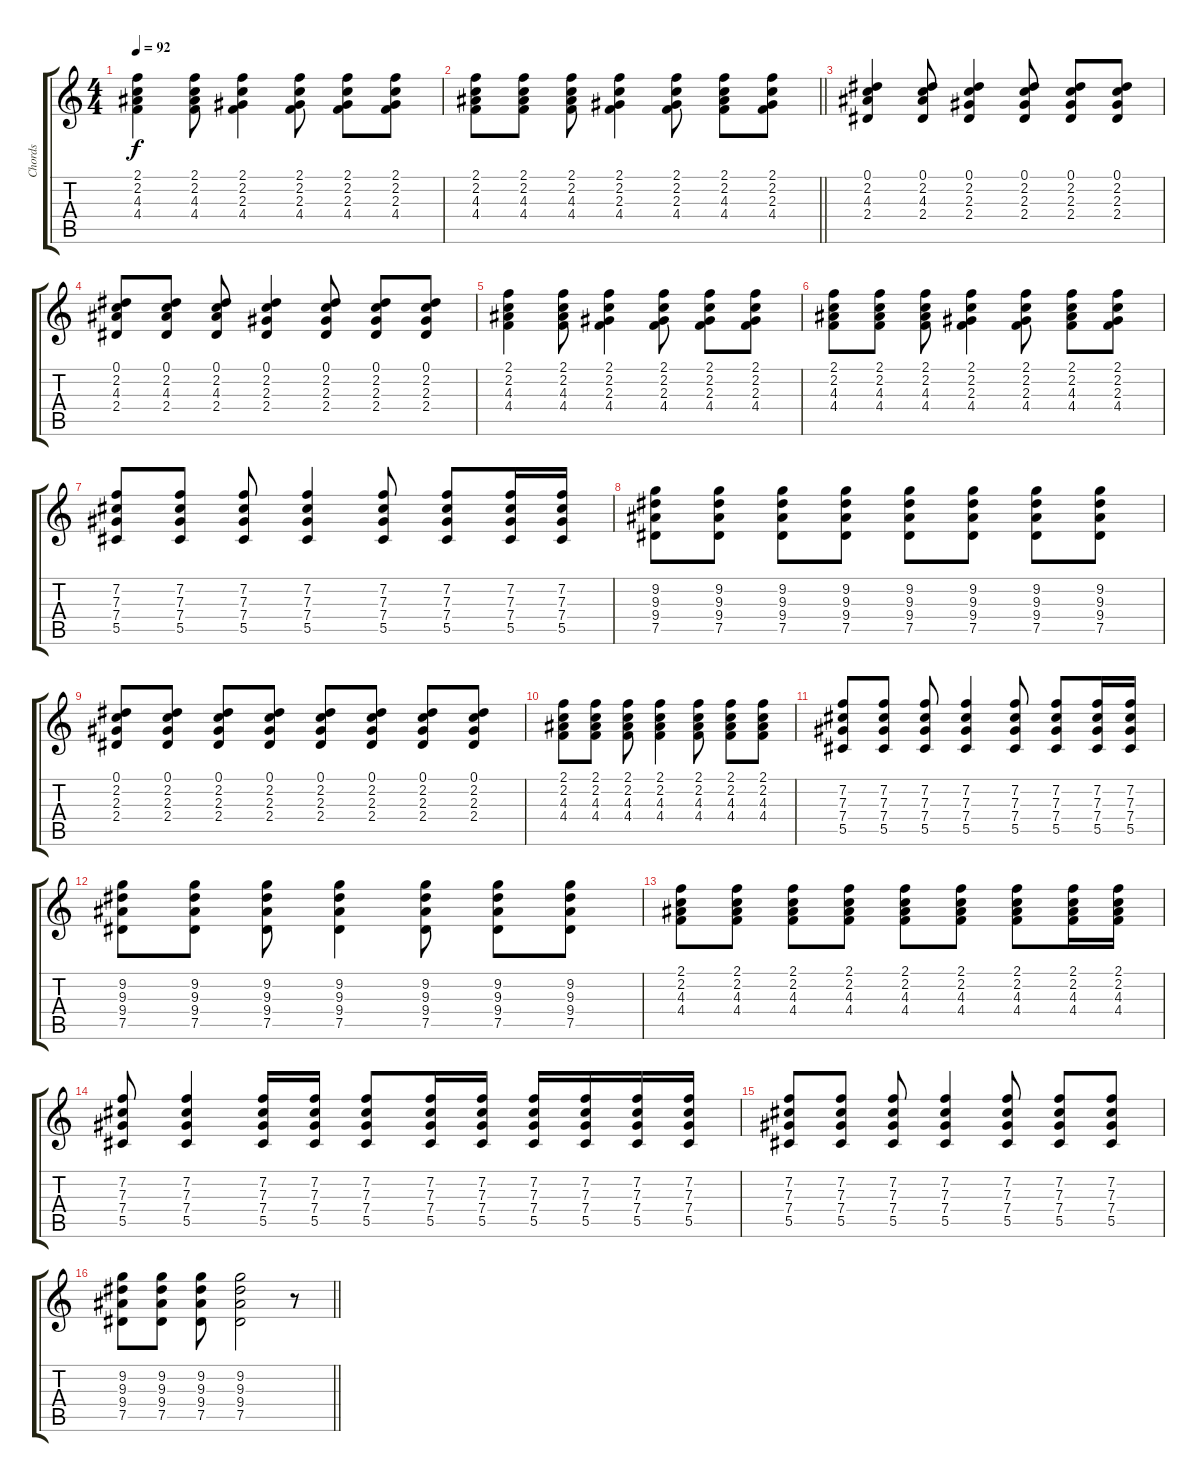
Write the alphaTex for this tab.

\track ("Chords" "Chords") {instrument acousticguitarsteel}
\staff {score tabs}
\tuning (Eb4 Bb3 Gb3 Db3 Ab2 Eb2) {hide}
\ts (4 4)
\tempo 92
\clef g2
\ks c
(2.1 2.2 4.3 4.4).4{dy f} (2.1 2.2 4.3 4.4).8 (2.1 2.2 2.3 4.4).4 (2.1 2.2 2.3 4.4).8 (2.1 2.2 2.3 4.4).8 (2.1 2.2 2.3 4.4).8 |
\barLineRight lightlight
(2.1 2.2 4.3 4.4).8 (2.1 2.2 4.3 4.4).8 (2.1 2.2 4.3 4.4).8 (2.1 2.2 2.3 4.4).4 (2.1 2.2 2.3 4.4).8 (2.1 2.2 4.3 4.4).8 (2.1 2.2 2.3 4.4).8 |
(0.1 2.2 4.3 2.4).4 (0.1 2.2 4.3 2.4).8 (0.1 2.2 2.3 2.4).4 (0.1 2.2 2.3 2.4).8 (0.1 2.2 2.3 2.4).8 (0.1 2.2 2.3 2.4).8 |
(0.1 2.2 4.3 2.4).8 (0.1 2.2 4.3 2.4).8 (0.1 2.2 4.3 2.4).8 (0.1 2.2 2.3 2.4).4 (0.1 2.2 2.3 2.4).8 (0.1 2.2 2.3 2.4).8 (0.1 2.2 2.3 2.4).8 |
(2.1 2.2 4.3 4.4).4 (2.1 2.2 4.3 4.4).8 (2.1 2.2 2.3 4.4).4 (2.1 2.2 2.3 4.4).8 (2.1 2.2 2.3 4.4).8 (2.1 2.2 2.3 4.4).8 |
(2.1 2.2 4.3 4.4).8 (2.1 2.2 4.3 4.4).8 (2.1 2.2 4.3 4.4).8 (2.1 2.2 2.3 4.4).4 (2.1 2.2 2.3 4.4).8 (2.1 2.2 4.3 4.4).8 (2.1 2.2 2.3 4.4).8 |
(7.2 7.3 7.4 5.5).8 (7.2 7.3 7.4 5.5).8 (7.2 7.3 7.4 5.5).8 (7.2 7.3 7.4 5.5).4 (7.2 7.3 7.4 5.5).8 (7.2 7.3 7.4 5.5).8 (7.2 7.3 7.4 5.5).16 (7.2 7.3 7.4 5.5).16 |
(9.2 9.3 9.4 7.5).8 (9.2 9.3 9.4 7.5).8 (9.2 9.3 9.4 7.5).8 (9.2 9.3 9.4 7.5).8 (9.2 9.3 9.4 7.5).8 (9.2 9.3 9.4 7.5).8 (9.2 9.3 9.4 7.5).8 (9.2 9.3 9.4 7.5).8 |
(0.1 2.2 2.3 2.4).8 (0.1 2.2 2.3 2.4).8 (0.1 2.2 2.3 2.4).8 (0.1 2.2 2.3 2.4).8 (0.1 2.2 2.3 2.4).8 (0.1 2.2 2.3 2.4).8 (0.1 2.2 2.3 2.4).8 (0.1 2.2 2.3 2.4).8 |
(2.1 2.2 4.3 4.4).8 (2.1 2.2 4.3 4.4).8 (2.1 2.2 4.3 4.4).8 (2.1 2.2 4.3 4.4).4 (2.1 2.2 4.3 4.4).8 (2.1 2.2 4.3 4.4).8 (2.1 2.2 4.3 4.4).8 |
(7.2 7.3 7.4 5.5).8 (7.2 7.3 7.4 5.5).8 (7.2 7.3 7.4 5.5).8 (7.2 7.3 7.4 5.5).4 (7.2 7.3 7.4 5.5).8 (7.2 7.3 7.4 5.5).8 (7.2 7.3 7.4 5.5).16 (7.2 7.3 7.4 5.5).16 |
(9.2 9.3 9.4 7.5).8 (9.2 9.3 9.4 7.5).8 (9.2 9.3 9.4 7.5).8 (9.2 9.3 9.4 7.5).4 (9.2 9.3 9.4 7.5).8 (9.2 9.3 9.4 7.5).8 (9.2 9.3 9.4 7.5).8 |
(2.1 2.2 4.3 4.4).8 (2.1 2.2 4.3 4.4).8 (2.1 2.2 4.3 4.4).8 (2.1 2.2 4.3 4.4).8 (2.1 2.2 4.3 4.4).8 (2.1 2.2 4.3 4.4).8 (2.1 2.2 4.3 4.4).8 (2.1 2.2 4.3 4.4).16 (2.1 2.2 4.3 4.4).16 |
(7.2 7.3 7.4 5.5).8 (7.2 7.3 7.4 5.5).4 (7.2 7.3 7.4 5.5).16 (7.2 7.3 7.4 5.5).16 (7.2 7.3 7.4 5.5).8 (7.2 7.3 7.4 5.5).16 (7.2 7.3 7.4 5.5).16 (7.2 7.3 7.4 5.5).16 (7.2 7.3 7.4 5.5).16 (7.2 7.3 7.4 5.5).16 (7.2 7.3 7.4 5.5).16 |
(7.2 7.3 7.4 5.5).8 (7.2 7.3 7.4 5.5).8 (7.2 7.3 7.4 5.5).8 (7.2 7.3 7.4 5.5).4 (7.2 7.3 7.4 5.5).8 (7.2 7.3 7.4 5.5).8 (7.2 7.3 7.4 5.5).8 |
\barLineRight lightlight
(9.2 9.3 9.4 7.5).8 (9.2 9.3 9.4 7.5).8 (9.2 9.3 9.4 7.5).8 (9.2 9.3 9.4 7.5).2 r.8
